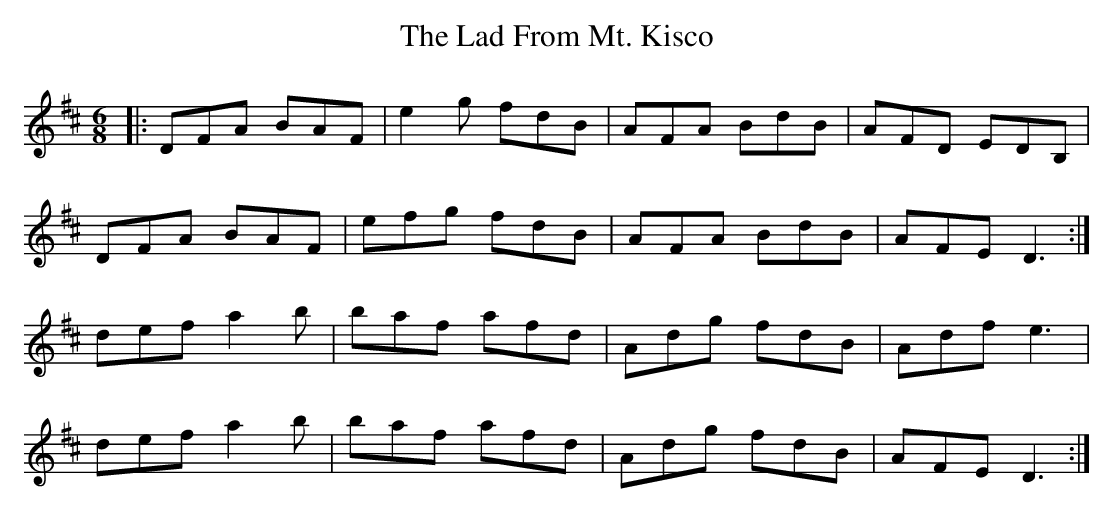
X:1
T: The Lad From Mt. Kisco
M: 6/8
L: 1/8
K: Dmaj
|:DFA BAF|e2 g fdB|AFA BdB|AFD EDB,|
DFA BAF|efg fdB|AFA BdB|AFE D3:|
def a2 b|baf afd|Adg fdB|Adf e3|
def a2 b|baf afd|Adg fdB|AFE D3:|
